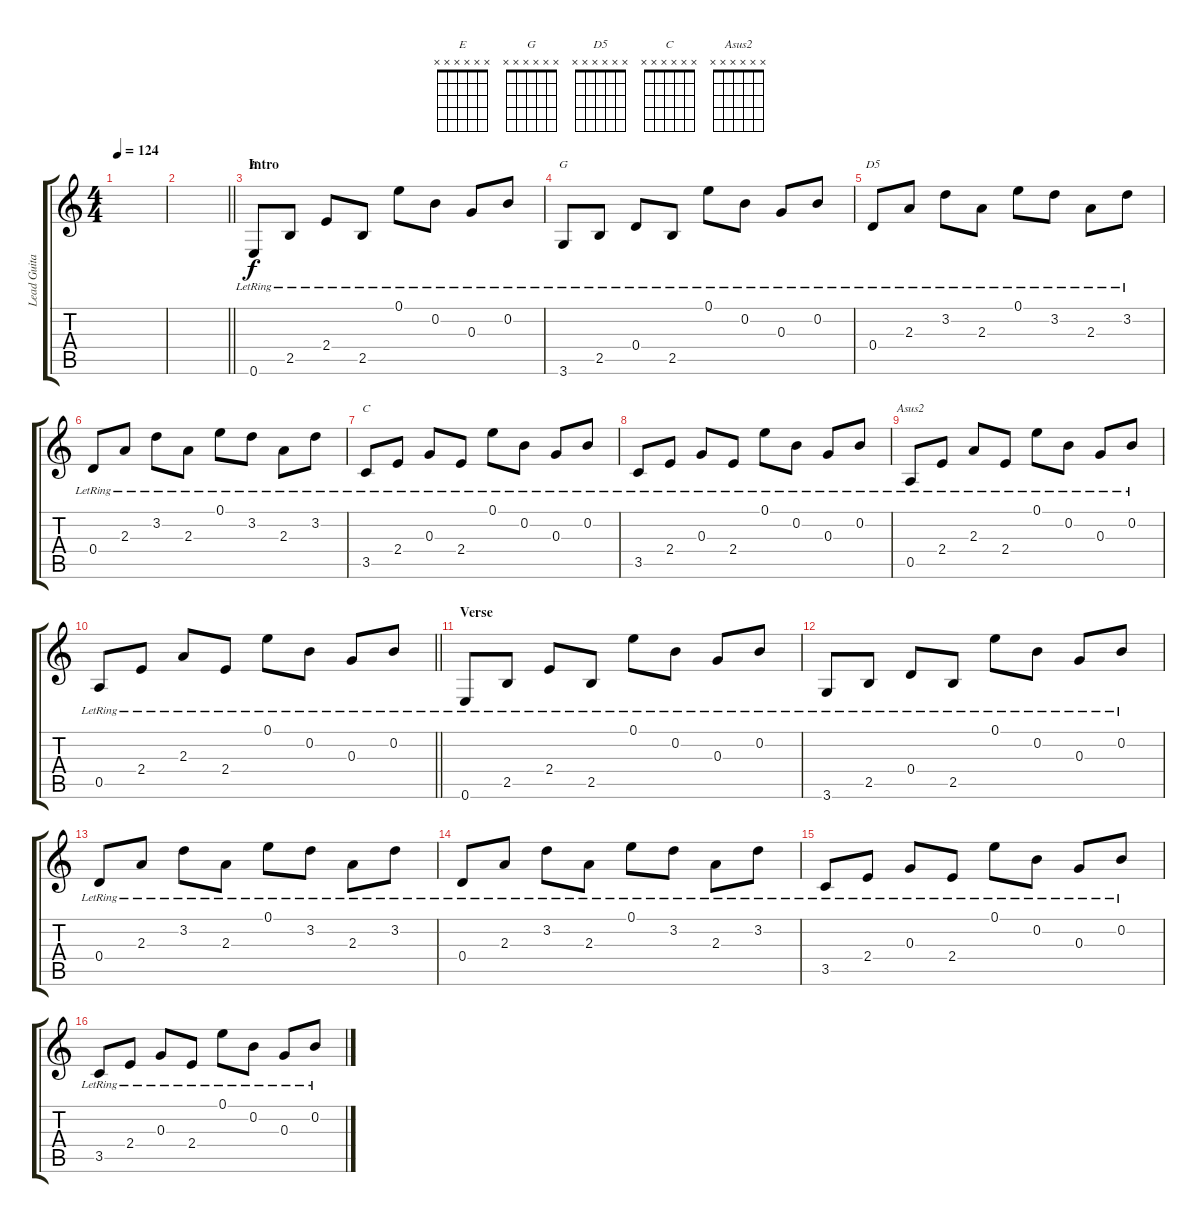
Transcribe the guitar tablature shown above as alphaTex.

\track ("Lead Guitar" "Lead Guita") {instrument electricguitarclean}
\staff {score tabs}
\tuning (E4 B3 G3 D3 A2 E2) {hide}
\chord ("E" x x x x x x)
\chord ("G" x x x x x x)
\chord ("D5" x x x x x x)
\chord ("C" x x x x x x)
\chord ("Asus2" x x x x x x)
\ts (4 4)
\tempo 124
\clef g2
\ks c
|
\barLineRight lightlight
|
\section ("" "Intro")
0.6{lr}.8{ch "E"} 2.5{lr}.8 2.4{lr}.8 2.5{lr}.8 0.1{lr}.8 0.2{lr}.8 0.3{lr}.8 0.2{lr}.8 |
3.6{lr}.8{ch "G"} 2.5{lr}.8 0.4{lr}.8 2.5{lr}.8 0.1{lr}.8 0.2{lr}.8 0.3{lr}.8 0.2{lr}.8 |
0.4{lr}.8{ch "D5"} 2.3{lr}.8 3.2{lr}.8 2.3{lr}.8 0.1{lr}.8 3.2{lr}.8 2.3{lr}.8 3.2{lr}.8 |
0.4{lr}.8 2.3{lr}.8 3.2{lr}.8 2.3{lr}.8 0.1{lr}.8 3.2{lr}.8 2.3{lr}.8 3.2{lr}.8 |
3.5{lr}.8{ch "C"} 2.4{lr}.8 0.3{lr}.8 2.4{lr}.8 0.1{lr}.8 0.2{lr}.8 0.3{lr}.8 0.2{lr}.8 |
3.5{lr}.8 2.4{lr}.8 0.3{lr}.8 2.4{lr}.8 0.1{lr}.8 0.2{lr}.8 0.3{lr}.8 0.2{lr}.8 |
0.5{lr}.8{ch "Asus2"} 2.4{lr}.8 2.3{lr}.8 2.4{lr}.8 0.1{lr}.8 0.2{lr}.8 0.3{lr}.8 0.2{lr}.8 |
\barLineRight lightlight
0.5{lr}.8 2.4{lr}.8 2.3{lr}.8 2.4{lr}.8 0.1{lr}.8 0.2{lr}.8 0.3{lr}.8 0.2{lr}.8 |
\section ("" "Verse ")
0.6{lr}.8 2.5{lr}.8 2.4{lr}.8 2.5{lr}.8 0.1{lr}.8 0.2{lr}.8 0.3{lr}.8 0.2{lr}.8 |
3.6{lr}.8 2.5{lr}.8 0.4{lr}.8 2.5{lr}.8 0.1{lr}.8 0.2{lr}.8 0.3{lr}.8 0.2{lr}.8 |
0.4{lr}.8 2.3{lr}.8 3.2{lr}.8 2.3{lr}.8 0.1{lr}.8 3.2{lr}.8 2.3{lr}.8 3.2{lr}.8 |
0.4{lr}.8 2.3{lr}.8 3.2{lr}.8 2.3{lr}.8 0.1{lr}.8 3.2{lr}.8 2.3{lr}.8 3.2{lr}.8 |
3.5{lr}.8 2.4{lr}.8 0.3{lr}.8 2.4{lr}.8 0.1{lr}.8 0.2{lr}.8 0.3{lr}.8 0.2{lr}.8 |
3.5{lr}.8 2.4{lr}.8 0.3{lr}.8 2.4{lr}.8 0.1{lr}.8 0.2{lr}.8 0.3{lr}.8 0.2{lr}.8
